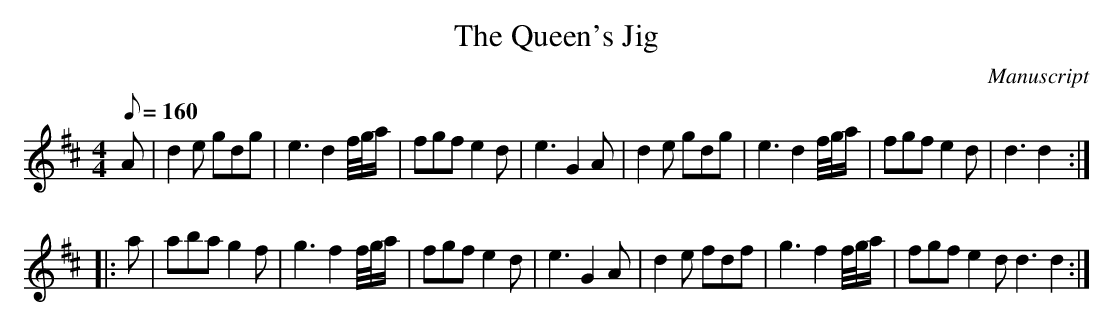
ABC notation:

X:1
T: Queen's Jig, The
M:4/4
L:1/8
Q:160
O:Manuscript
K:D
A|d2 e gdg|e3 d2 f/4g/4a/2|fgf e2 d|e3 G2A|d2 e gdg|e3 d2 f/4g/4a/2|fgf e2 d|d3 d2:|
|: a|aba g2 f|g3 f2 f/4g/4a/2| fgf e2 d|e3 G2 A|d2 e fdf|g3 f2 f/4g/4a/2|fgf e2 d d3 d2:|
